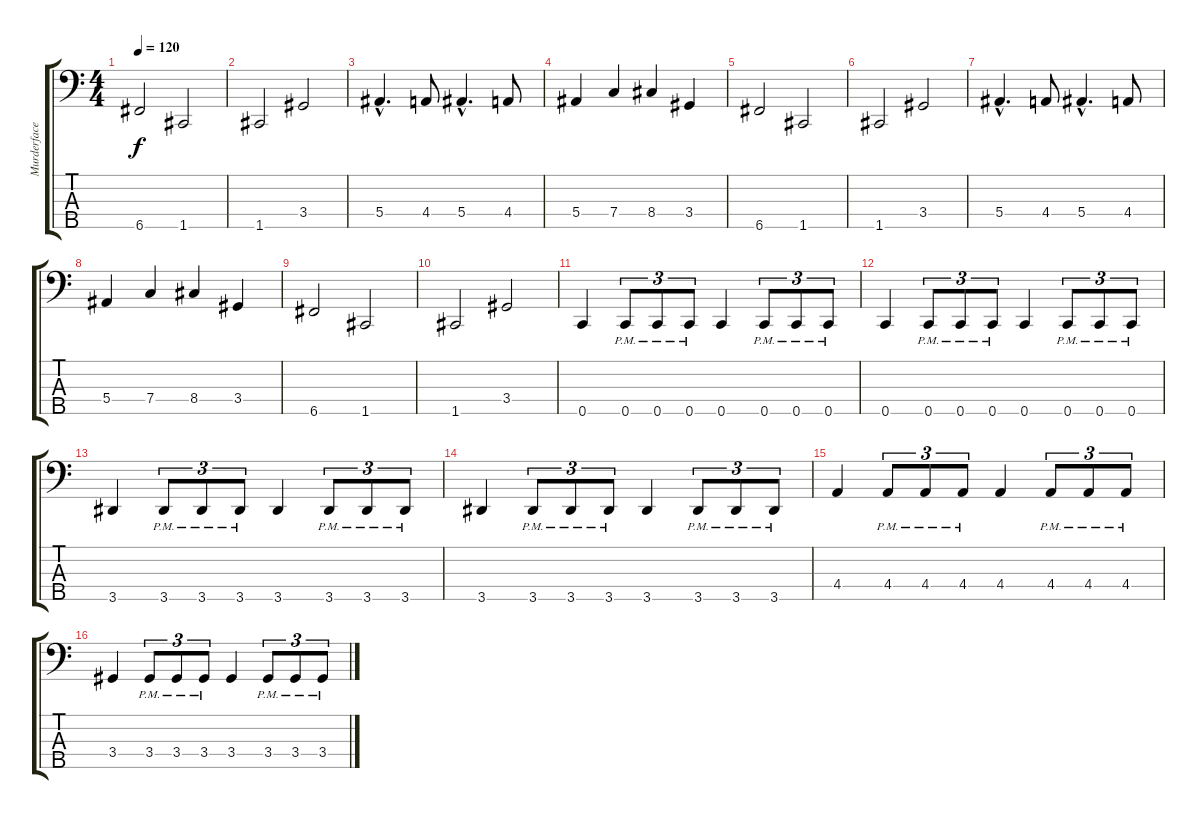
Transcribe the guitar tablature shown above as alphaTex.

\track ("Murderface" "Murderface") {instrument electricbassfinger}
\staff {score tabs}
\tuning (G2 Eb2 Bb1 F1 C1) {hide}
\ts (4 4)
\tempo 120
\clef f4
\ks c
6.5.2{dy f} 1.5.2 |
1.5.2 3.4.2 |
5.4{hac}.4{d} 4.4.8 5.4{hac}.4{d} 4.4.8 |
5.4.4 7.4.4 8.4.4 3.4.4 |
6.5.2 1.5.2 |
1.5.2 3.4.2 |
5.4{hac}.4{d} 4.4.8 5.4{hac}.4{d} 4.4.8 |
5.4.4 7.4.4 8.4.4 3.4.4 |
6.5.2 1.5.2 |
1.5.2 3.4.2 |
0.5.4 0.5{pm}.8{tu (3 2)} 0.5{pm}.8{tu (3 2)} 0.5{pm}.8{tu (3 2)} 0.5.4 0.5{pm}.8{tu (3 2)} 0.5{pm}.8{tu (3 2)} 0.5{pm}.8{tu (3 2)} |
0.5.4 0.5{pm}.8{tu (3 2)} 0.5{pm}.8{tu (3 2)} 0.5{pm}.8{tu (3 2)} 0.5.4 0.5{pm}.8{tu (3 2)} 0.5{pm}.8{tu (3 2)} 0.5{pm}.8{tu (3 2)} |
3.5.4 3.5{pm}.8{tu (3 2)} 3.5{pm}.8{tu (3 2)} 3.5{pm}.8{tu (3 2)} 3.5.4 3.5{pm}.8{tu (3 2)} 3.5{pm}.8{tu (3 2)} 3.5{pm}.8{tu (3 2)} |
3.5.4 3.5{pm}.8{tu (3 2)} 3.5{pm}.8{tu (3 2)} 3.5{pm}.8{tu (3 2)} 3.5.4 3.5{pm}.8{tu (3 2)} 3.5{pm}.8{tu (3 2)} 3.5{pm}.8{tu (3 2)} |
4.4.4 4.4{pm}.8{tu (3 2)} 4.4{pm}.8{tu (3 2)} 4.4{pm}.8{tu (3 2)} 4.4.4 4.4{pm}.8{tu (3 2)} 4.4{pm}.8{tu (3 2)} 4.4{pm}.8{tu (3 2)} |
3.4.4 3.4{pm}.8{tu (3 2)} 3.4{pm}.8{tu (3 2)} 3.4{pm}.8{tu (3 2)} 3.4.4 3.4{pm}.8{tu (3 2)} 3.4{pm}.8{tu (3 2)} 3.4{pm}.8{tu (3 2)}
